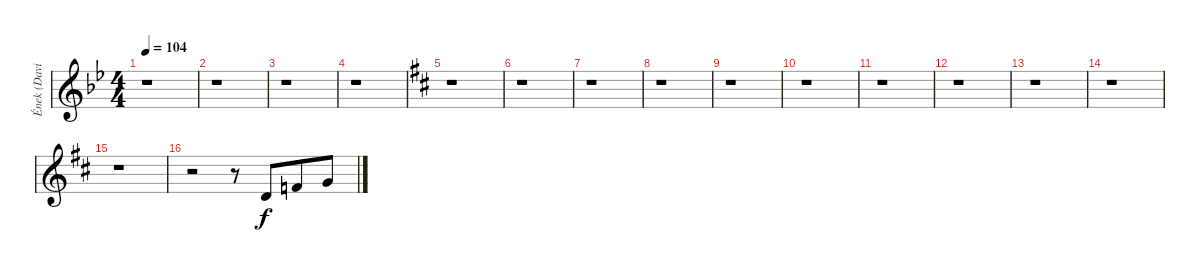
\track ("Ének (David Coverdale)" "Ének (Davi") {instrument baritonesax}
\staff {score}
\tuning (E4 B3 G3 D3 A2 E2) {hide}
\ts (4 4)
\tempo 104
\clef g2
\ks bb
r.1{dy f} |
r.1 |
r.1 |
r.1 |
\ks d
r.1 |
r.1 |
r.1 |
r.1 |
r.1 |
r.1 |
r.1 |
r.1 |
r.1 |
r.1 |
r.1 |
r.2 r.8 3.2.8{beam merge} 1.1.8 3.1.8
